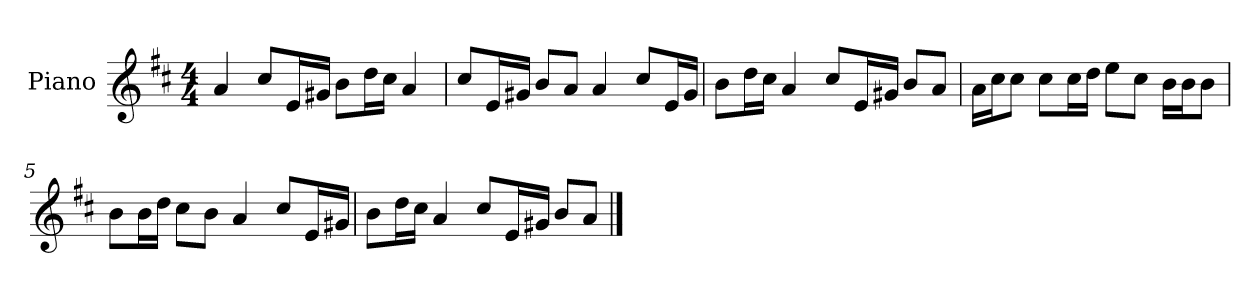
**kern
*part1
*staff1
*I"Piano
*I'P-no
*clefG2
*k[f#c#]
*M4/4
*MM90
=1
4a/
8cc#/L
16e/L
16g#X/JJ
8b\L
16dd\L
16cc#\JJ
4a/
=2
8cc#/L
16e/L
16g#X/JJ
8b/L
8a/J
4a/
8cc#/L
16e/L
16g#/JJ
=3
8b\L
16dd\L
16cc#\JJ
4a/
8cc#/L
16e/L
16g#X/JJ
8b/L
8a/J
=4
16a\LL
16cc#\J
8cc#\J
8cc#\L
16cc#\L
16dd\JJ
8ee\L
8cc#\J
16b\LL
16b\J
8b\J
!!LO:LB:g=z
=5
8b\L
16b\L
16dd\JJ
8cc#\L
8b\J
4a/
8cc#/L
16e/L
16g#X/JJ
=6
8b\L
16dd\L
16cc#\JJ
4a/
8cc#/L
16e/L
16g#X/JJ
8b/L
8a/J
==
*-
